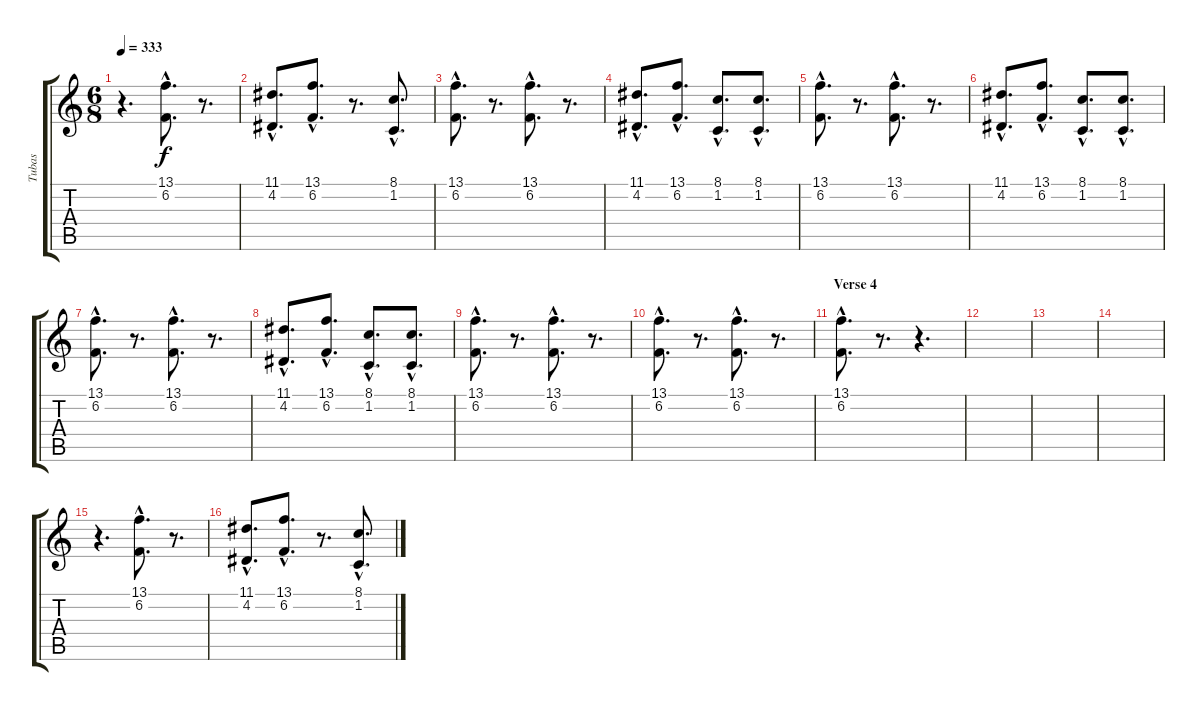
\track ("Tubas" "Tubas") {instrument tuba}
\staff {score tabs}
\tuning (E4 B3 G3 D3 A2 E2) {hide}
\ts (6 8)
\tempo 333
\clef g2
\ks c
r.4{d dy f} (13.1{hac} 6.2{hac}).8{d} r.8{d} |
(11.1{hac} 4.2{hac}).8{d} (13.1{hac} 6.2{hac}).8{d} r.8{d} (8.1{hac} 1.2{hac}).8{d} |
(13.1{hac} 6.2{hac}).8{d} r.8{d} (13.1{hac} 6.2{hac}).8{d} r.8{d} |
(11.1{hac} 4.2{hac}).8{d} (13.1{hac} 6.2{hac}).8{d} (8.1{hac} 1.2{hac}).8{d} (8.1{hac} 1.2{hac}).8{d} |
(13.1{hac} 6.2{hac}).8{d} r.8{d} (13.1{hac} 6.2{hac}).8{d} r.8{d} |
(11.1{hac} 4.2{hac}).8{d} (13.1{hac} 6.2{hac}).8{d} (8.1{hac} 1.2{hac}).8{d} (8.1{hac} 1.2{hac}).8{d} |
(13.1{hac} 6.2{hac}).8{d} r.8{d} (13.1{hac} 6.2{hac}).8{d} r.8{d} |
(11.1{hac} 4.2{hac}).8{d} (13.1{hac} 6.2{hac}).8{d} (8.1{hac} 1.2{hac}).8{d} (8.1{hac} 1.2{hac}).8{d} |
(13.1{hac} 6.2{hac}).8{d} r.8{d} (13.1{hac} 6.2{hac}).8{d} r.8{d} |
(13.1{hac} 6.2{hac}).8{d} r.8{d} (13.1{hac} 6.2{hac}).8{d} r.8{d} |
\section ("" "Verse 4")
(13.1{hac} 6.2{hac}).8{d} r.8{d} r.4{d} |
|
|
|
r.4{d} (13.1{hac} 6.2{hac}).8{d} r.8{d} |
(11.1{hac} 4.2{hac}).8{d} (13.1{hac} 6.2{hac}).8{d} r.8{d} (8.1{hac} 1.2{hac}).8{d}
